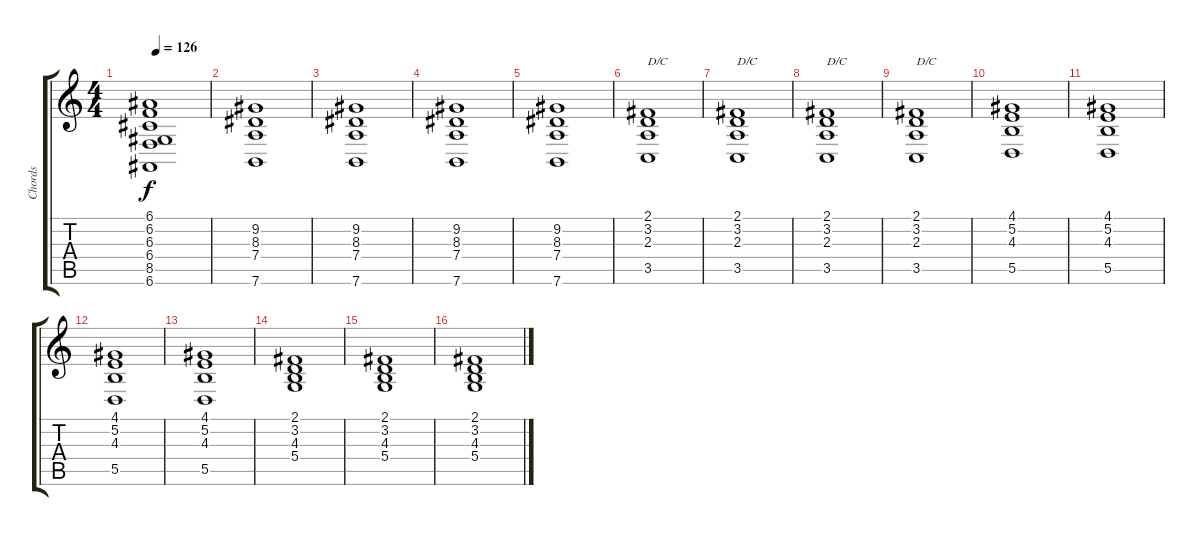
\track ("Chords" "Chords") {instrument pad7halo}
\staff {score tabs}
\tuning (E4 B3 G3 D3 A2 E2) {hide}
\ts (4 4)
\tempo 126
\clef g2
\ks c
(6.1 6.2 6.3 6.4 8.5 6.6).1{dy f} |
(9.2 8.3 7.4 7.6).1 |
(9.2 8.3 7.4 7.6).1 |
(9.2 8.3 7.4 7.6).1 |
(9.2 8.3 7.4 7.6).1 |
(2.1 3.2 2.3 3.5).1{txt "D/C"} |
(2.1 3.2 2.3 3.5).1{txt "D/C"} |
(2.1 3.2 2.3 3.5).1{txt "D/C"} |
(2.1 3.2 2.3 3.5).1{txt "D/C"} |
(4.1 5.2 4.3 5.5).1 |
(4.1 5.2 4.3 5.5).1 |
(4.1 5.2 4.3 5.5).1 |
(4.1 5.2 4.3 5.5).1 |
(2.1 3.2 4.3 5.4).1 |
(2.1 3.2 4.3 5.4).1 |
(2.1 3.2 4.3 5.4).1
